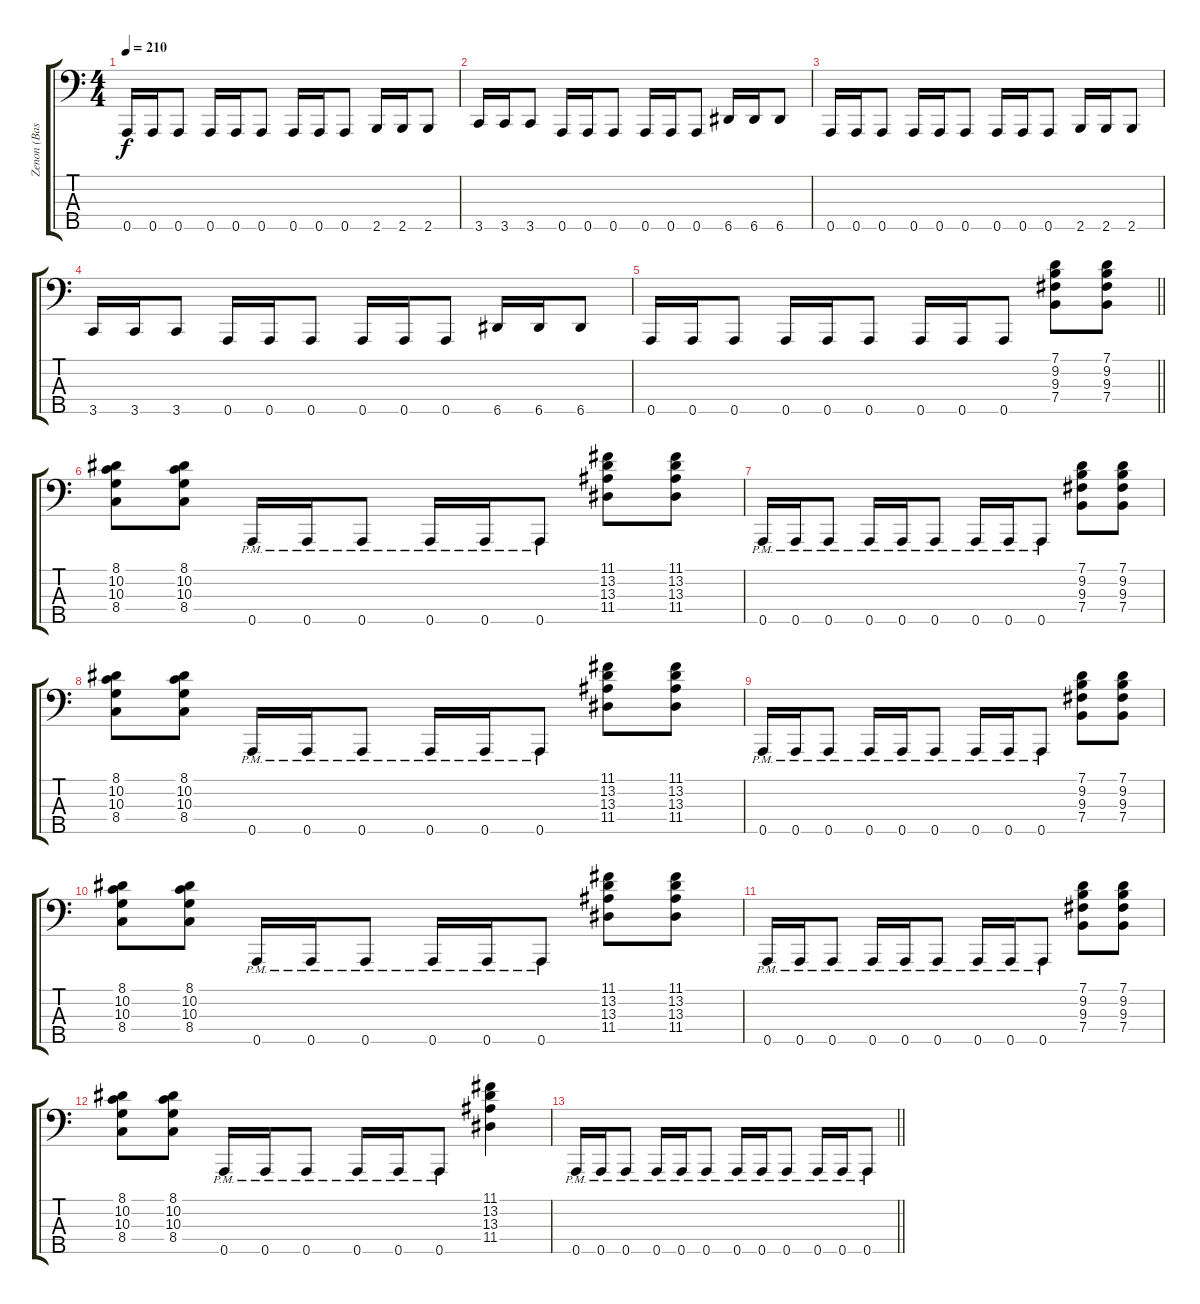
\track ("Zenon (Bass)" "Zenon (Bas") {instrument electricbasspick}
\staff {score tabs}
\tuning (G2 D2 A1 E1 A0) {hide}
\ts (4 4)
\tempo 210
\clef f4
\ks c
0.5.16{dy f} 0.5.16 0.5.8 0.5.16 0.5.16 0.5.8 0.5.16 0.5.16 0.5.8 2.5.16 2.5.16 2.5.8 |
3.5.16 3.5.16 3.5.8 0.5.16 0.5.16 0.5.8 0.5.16 0.5.16 0.5.8 6.5.16 6.5.16 6.5.8 |
0.5.16 0.5.16 0.5.8 0.5.16 0.5.16 0.5.8 0.5.16 0.5.16 0.5.8 2.5.16 2.5.16 2.5.8 |
3.5.16 3.5.16 3.5.8 0.5.16 0.5.16 0.5.8 0.5.16 0.5.16 0.5.8 6.5.16 6.5.16 6.5.8 |
\barLineRight lightlight
0.5.16 0.5.16 0.5.8 0.5.16 0.5.16 0.5.8 0.5.16 0.5.16 0.5.8 (7.1 9.2 9.3 7.4).8 (7.1 9.2 9.3 7.4).8 |
(8.1 10.2 10.3 8.4).8 (8.1 10.2 10.3 8.4).8 0.5{pm}.16 0.5{pm}.16 0.5{pm}.8 0.5{pm}.16 0.5{pm}.16 0.5{pm}.8 (11.1 13.2 13.3 11.4).8 (11.1 13.2 13.3 11.4).8 |
0.5{pm}.16 0.5{pm}.16 0.5{pm}.8 0.5{pm}.16 0.5{pm}.16 0.5{pm}.8 0.5{pm}.16 0.5{pm}.16 0.5{pm}.8 (7.1 9.2 9.3 7.4).8 (7.1 9.2 9.3 7.4).8 |
(8.1 10.2 10.3 8.4).8 (8.1 10.2 10.3 8.4).8 0.5{pm}.16 0.5{pm}.16 0.5{pm}.8 0.5{pm}.16 0.5{pm}.16 0.5{pm}.8 (11.1 13.2 13.3 11.4).8 (11.1 13.2 13.3 11.4).8 |
0.5{pm}.16 0.5{pm}.16 0.5{pm}.8 0.5{pm}.16 0.5{pm}.16 0.5{pm}.8 0.5{pm}.16 0.5{pm}.16 0.5{pm}.8 (7.1 9.2 9.3 7.4).8 (7.1 9.2 9.3 7.4).8 |
(8.1 10.2 10.3 8.4).8 (8.1 10.2 10.3 8.4).8 0.5{pm}.16 0.5{pm}.16 0.5{pm}.8 0.5{pm}.16 0.5{pm}.16 0.5{pm}.8 (11.1 13.2 13.3 11.4).8 (11.1 13.2 13.3 11.4).8 |
0.5{pm}.16 0.5{pm}.16 0.5{pm}.8 0.5{pm}.16 0.5{pm}.16 0.5{pm}.8 0.5{pm}.16 0.5{pm}.16 0.5{pm}.8 (7.1 9.2 9.3 7.4).8 (7.1 9.2 9.3 7.4).8 |
(8.1 10.2 10.3 8.4).8 (8.1 10.2 10.3 8.4).8 0.5{pm}.16 0.5{pm}.16 0.5{pm}.8 0.5{pm}.16 0.5{pm}.16 0.5{pm}.8 (11.1 13.2 13.3 11.4).4 |
\barLineRight lightlight
0.5{pm}.16 0.5{pm}.16 0.5{pm}.8 0.5{pm}.16 0.5{pm}.16 0.5{pm}.8 0.5{pm}.16 0.5{pm}.16 0.5{pm}.8 0.5{pm}.16 0.5{pm}.16 0.5{pm}.8
